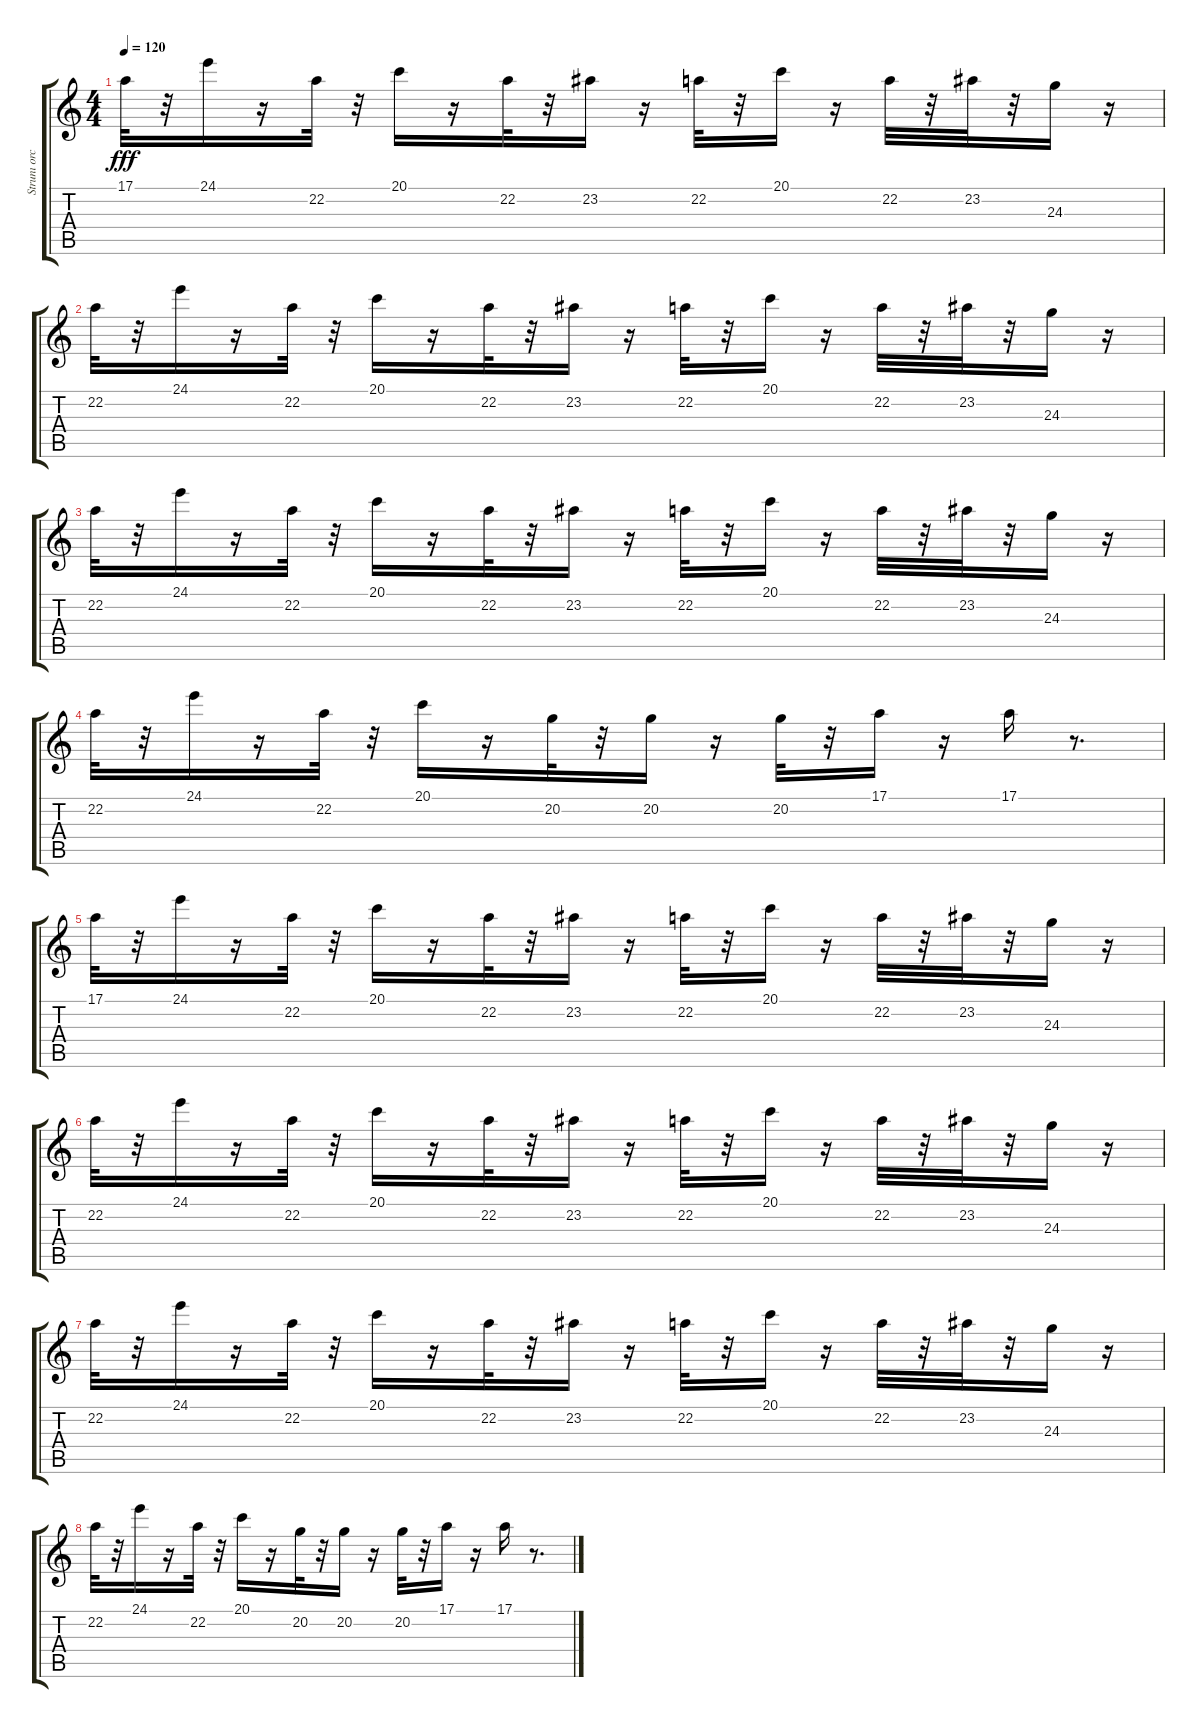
\track ("Strunı orch. 2" "Strunı orc") {instrument stringensemble1}
\staff {score tabs}
\tuning (E4 B3 G3 D3 A2 E2) {hide}
\ts (4 4)
\tempo 120
\clef g2
\ks c
17.1.32{dy fff} r.32 24.1.16 r.16 22.2.32 r.32 20.1.16 r.16 22.2.32 r.32 23.2.16 r.16 22.2.32 r.32 20.1.16 r.16 22.2.32 r.32 23.2.32 r.32 24.3.16 r.16 |
22.2.32 r.32 24.1.16 r.16 22.2.32 r.32 20.1.16 r.16 22.2.32 r.32 23.2.16 r.16 22.2.32 r.32 20.1.16 r.16 22.2.32 r.32 23.2.32 r.32 24.3.16 r.16 |
22.2.32 r.32 24.1.16 r.16 22.2.32 r.32 20.1.16 r.16 22.2.32 r.32 23.2.16 r.16 22.2.32 r.32 20.1.16 r.16 22.2.32 r.32 23.2.32 r.32 24.3.16 r.16 |
22.2.32 r.32 24.1.16 r.16 22.2.32 r.32 20.1.16 r.16 20.2.32 r.32 20.2.16 r.16 20.2.32 r.32 17.1.16 r.16 17.1.16 r.8{d} |
17.1.32 r.32 24.1.16 r.16 22.2.32 r.32 20.1.16 r.16 22.2.32 r.32 23.2.16 r.16 22.2.32 r.32 20.1.16 r.16 22.2.32 r.32 23.2.32 r.32 24.3.16 r.16 |
22.2.32 r.32 24.1.16 r.16 22.2.32 r.32 20.1.16 r.16 22.2.32 r.32 23.2.16 r.16 22.2.32 r.32 20.1.16 r.16 22.2.32 r.32 23.2.32 r.32 24.3.16 r.16 |
22.2.32 r.32 24.1.16 r.16 22.2.32 r.32 20.1.16 r.16 22.2.32 r.32 23.2.16 r.16 22.2.32 r.32 20.1.16 r.16 22.2.32 r.32 23.2.32 r.32 24.3.16 r.16 |
22.2.32 r.32 24.1.16 r.16 22.2.32 r.32 20.1.16 r.16 20.2.32 r.32 20.2.16 r.16 20.2.32 r.32 17.1.16 r.16 17.1.16 r.8{d}
